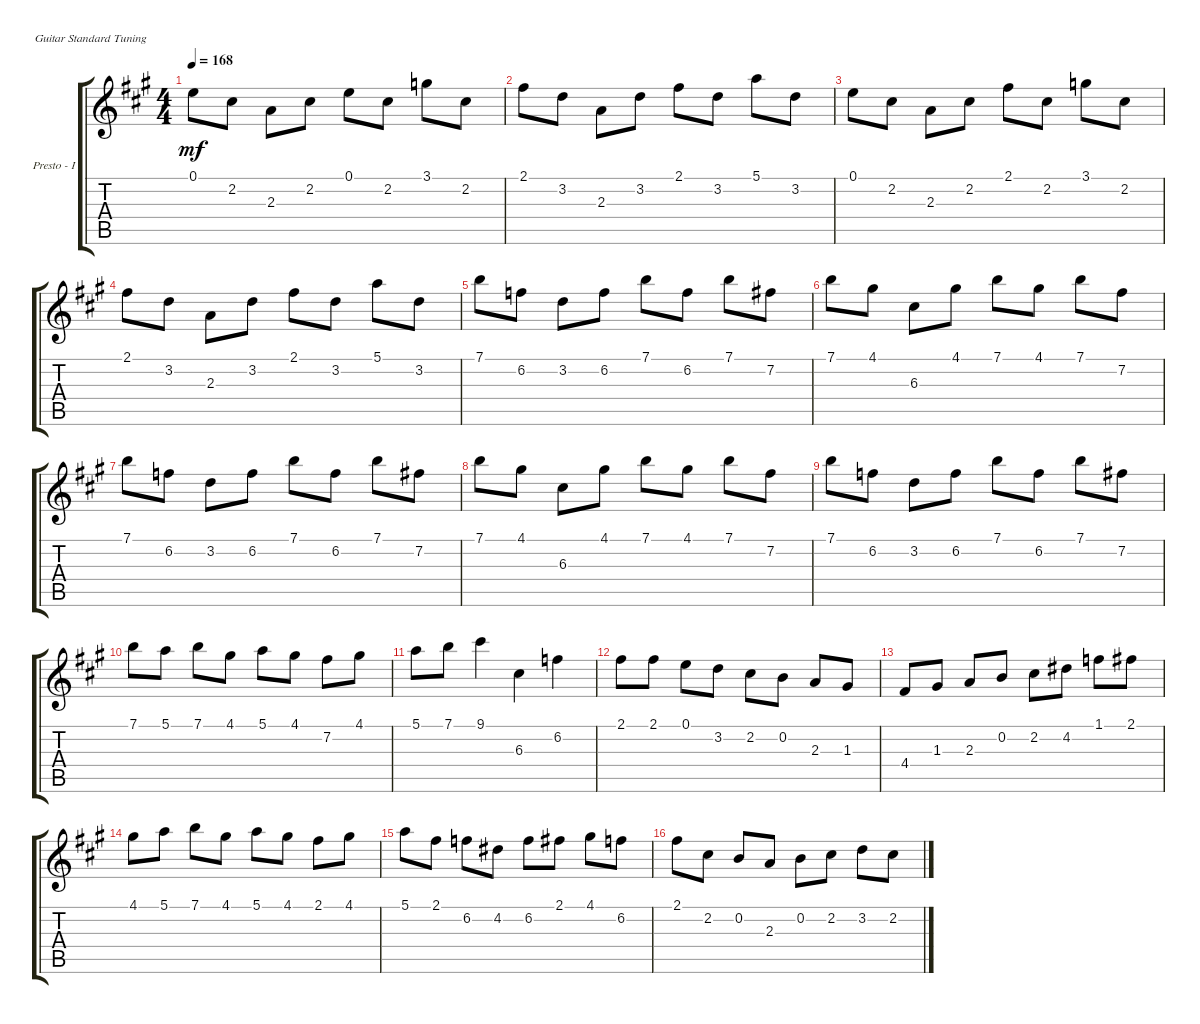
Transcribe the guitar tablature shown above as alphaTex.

\bracketExtendMode groupsimilarinstruments
\firstSystemTrackNameOrientation horizontal
\otherSystemsTrackNameOrientation horizontal
\track ("Presto - Italian Concerto" "Presto - I") {instrument acousticguitarnylon}
\staff {score tabs}
\tuning (E4 B3 G3 D3 A2 E2)
\ts (4 4)
\tempo 168
\clef g2
\ks a
0.1.8{dy mf} 2.2.8 2.3.8 2.2.8 0.1.8 2.2.8 3.1.8 2.2.8 |
2.1.8 3.2.8 2.3.8 3.2.8 2.1.8 3.2.8 5.1.8 3.2.8 |
0.1.8 2.2.8 2.3.8 2.2.8 2.1.8 2.2.8 3.1.8 2.2.8 |
2.1.8 3.2.8 2.3.8 3.2.8 2.1.8 3.2.8 5.1.8 3.2.8 |
7.1.8 6.2.8 3.2.8 6.2.8 7.1.8 6.2.8 7.1.8 7.2.8 |
7.1.8 4.1.8 6.3.8 4.1.8 7.1.8 4.1.8 7.1.8 7.2.8 |
7.1.8 6.2.8 3.2.8 6.2.8 7.1.8 6.2.8 7.1.8 7.2.8 |
7.1.8 4.1.8 6.3.8 4.1.8 7.1.8 4.1.8 7.1.8 7.2.8 |
7.1.8 6.2.8 3.2.8 6.2.8 7.1.8 6.2.8 7.1.8 7.2.8 |
7.1.8 5.1.8 7.1.8 4.1.8 5.1.8 4.1.8 7.2.8 4.1.8 |
5.1.8 7.1.8 9.1.4 6.3.4 6.2.4 |
2.1.8 2.1.8 0.1.8 3.2.8 2.2.8 0.2.8 2.3.8 1.3.8 |
4.4.8 1.3.8 2.3.8 0.2.8 2.2.8 4.2.8 1.1.8 2.1.8 |
4.1.8 5.1.8 7.1.8 4.1.8 5.1.8 4.1.8 2.1.8 4.1.8 |
5.1.8 2.1.8 6.2.8 4.2.8 6.2.8 2.1.8 4.1.8 6.2.8 |
2.1.8 2.2.8 0.2.8 2.3.8 0.2.8 2.2.8 3.2.8 2.2.8
